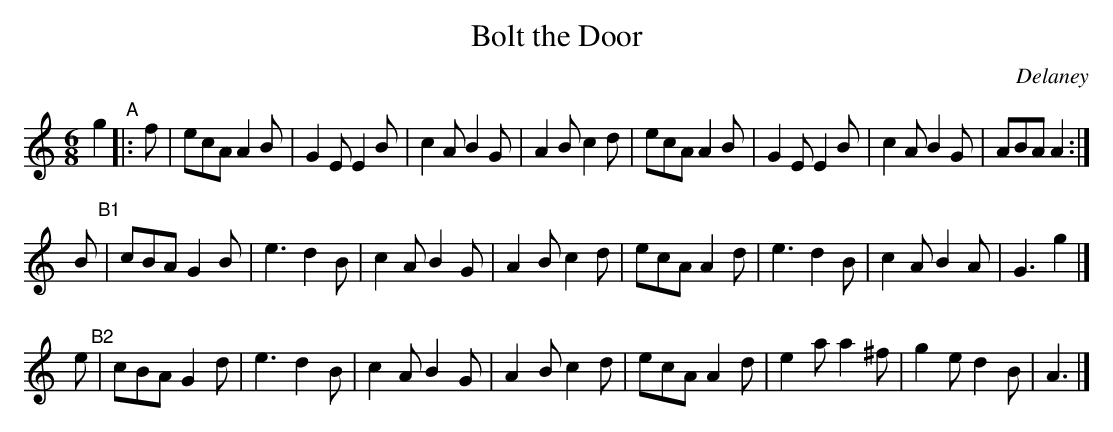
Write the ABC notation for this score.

X:1
T: Bolt the Door
O: Delaney
M: 6/8
L: 1/8
K: Am
g2 "^A"|: f |\
ecA A2B | G2E E2B | c2A B2G | A2B c2d |\
ecA A2B | G2E E2B | c2A B2G | ABA A2 :|
 B "^B1"|\
cBA G2B | e3 d2B | c2A B2G | A2B c2d |\
ecA A2d | e3 d2B | c2A B2A | G3 g2 |]
e "^B2"|\
cBA G2d | e3 d2B | c2A B2G | A2B c2d |\
ecA A2d | e2a a2^f | g2e d2B | A3 |]
